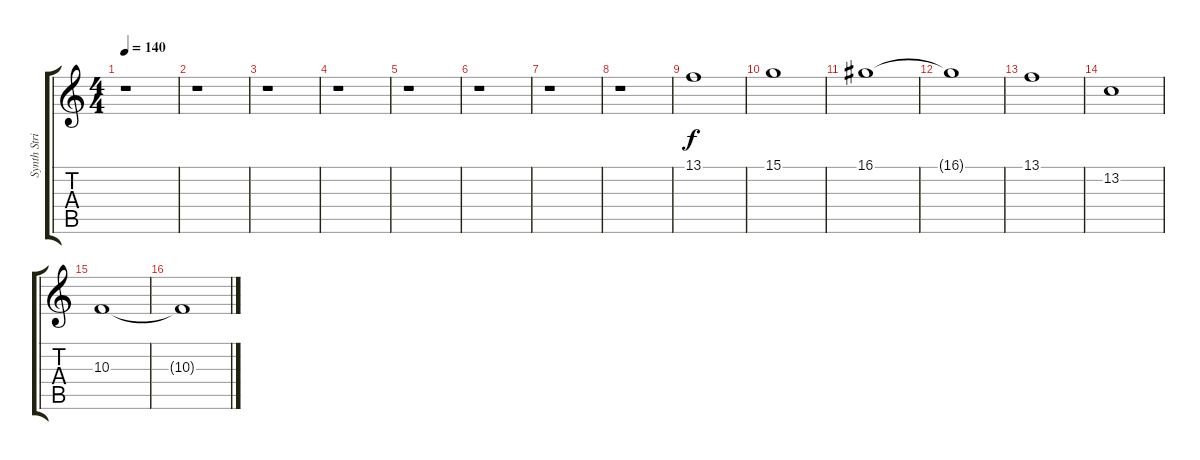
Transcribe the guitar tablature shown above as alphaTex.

\track ("Synth Strings (Backing 2)" "Synth Stri") {instrument pad8sweep}
\staff {score tabs}
\tuning (E4 B3 G3 D3 A2 E2) {hide}
\ts (4 4)
\tempo 140
\clef g2
\ks c
r.1{dy f instrument pad8sweep} |
r.1 |
r.1 |
r.1 |
r.1 |
r.1 |
r.1 |
r.1 |
13.1.1 |
15.1.1 |
16.1.1 |
16.1{t}.1 |
13.1.1 |
13.2.1 |
10.3.1 |
10.3{t}.1
